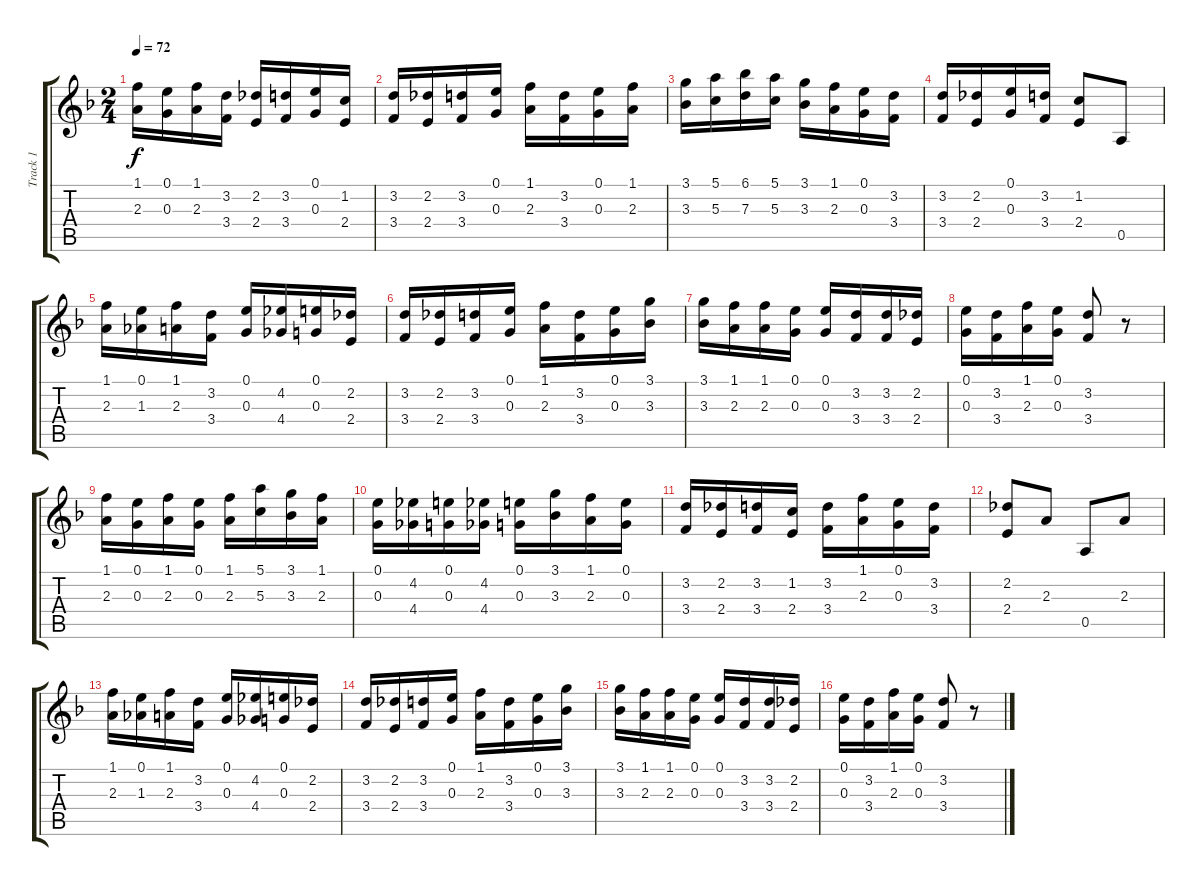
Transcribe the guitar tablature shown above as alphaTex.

\track ("Track 1" "Track 1") {instrument acousticguitarnylon}
\staff {score tabs}
\tuning (E4 B3 G3 D3 A2 E2) {hide}
\ts (2 4)
\section ("" "")
\tempo 72
\clef g2
\ks dminor
(1.1 2.3).16{dy f instrument acousticguitarnylon} (0.1 0.3).16 (1.1 2.3).16 (3.2 3.4).16 (2.2 2.4).16 (3.2 3.4).16 (0.1 0.3).16 (1.2 2.4).16 |
(3.2 3.4).16 (2.2 2.4).16 (3.2 3.4).16 (0.1 0.3).16 (1.1 2.3).16 (3.2 3.4).16 (0.1 0.3).16 (1.1 2.3).16 |
(3.1 3.3).16 (5.1 5.3).16 (6.1 7.3).16 (5.1 5.3).16 (3.1 3.3).16 (1.1 2.3).16 (0.1 0.3).16 (3.2 3.4).16 |
(3.2 3.4).16 (2.2 2.4).16 (0.1 0.3).16 (3.2 3.4).16 (1.2 2.4).8 0.5.8 |
(1.1 2.3).16 (0.1 1.3).16 (1.1 2.3).16 (3.2 3.4).16 (0.1 0.3).16 (4.2 4.4).16 (0.1 0.3).16 (2.2 2.4).16 |
(3.2 3.4).16 (2.2 2.4).16 (3.2 3.4).16 (0.1 0.3).16 (1.1 2.3).16 (3.2 3.4).16 (0.1 0.3).16 (3.1 3.3).16 |
(3.1 3.3).16 (1.1 2.3).16 (1.1 2.3).16 (0.1 0.3).16 (0.1 0.3).16 (3.2 3.4).16 (3.2 3.4).16 (2.2 2.4).16 |
(0.1 0.3).16 (3.2 3.4).16 (1.1 2.3).16 (0.1 0.3).16 (3.2 3.4).8 r.8 |
(1.1 2.3).16 (0.1 0.3).16 (1.1 2.3).16 (0.1 0.3).16 (1.1 2.3).16 (5.1 5.3).16 (3.1 3.3).16 (1.1 2.3).16 |
(0.1 0.3).16 (4.2 4.4).16 (0.1 0.3).16 (4.2 4.4).16 (0.1 0.3).16 (3.1 3.3).16 (1.1 2.3).16 (0.1 0.3).16 |
(3.2 3.4).16 (2.2 2.4).16 (3.2 3.4).16 (1.2 2.4).16 (3.2 3.4).16 (1.1 2.3).16 (0.1 0.3).16 (3.2 3.4).16 |
(2.2 2.4).8 2.3.8 0.5.8 2.3.8 |
(1.1 2.3).16 (0.1 1.3).16 (1.1 2.3).16 (3.2 3.4).16 (0.1 0.3).16 (4.2 4.4).16 (0.1 0.3).16 (2.2 2.4).16 |
(3.2 3.4).16 (2.2 2.4).16 (3.2 3.4).16 (0.1 0.3).16 (1.1 2.3).16 (3.2 3.4).16 (0.1 0.3).16 (3.1 3.3).16 |
(3.1 3.3).16 (1.1 2.3).16 (1.1 2.3).16 (0.1 0.3).16 (0.1 0.3).16 (3.2 3.4).16 (3.2 3.4).16 (2.2 2.4).16 |
(0.1 0.3).16 (3.2 3.4).16 (1.1 2.3).16 (0.1 0.3).16 (3.2 3.4).8 r.8
